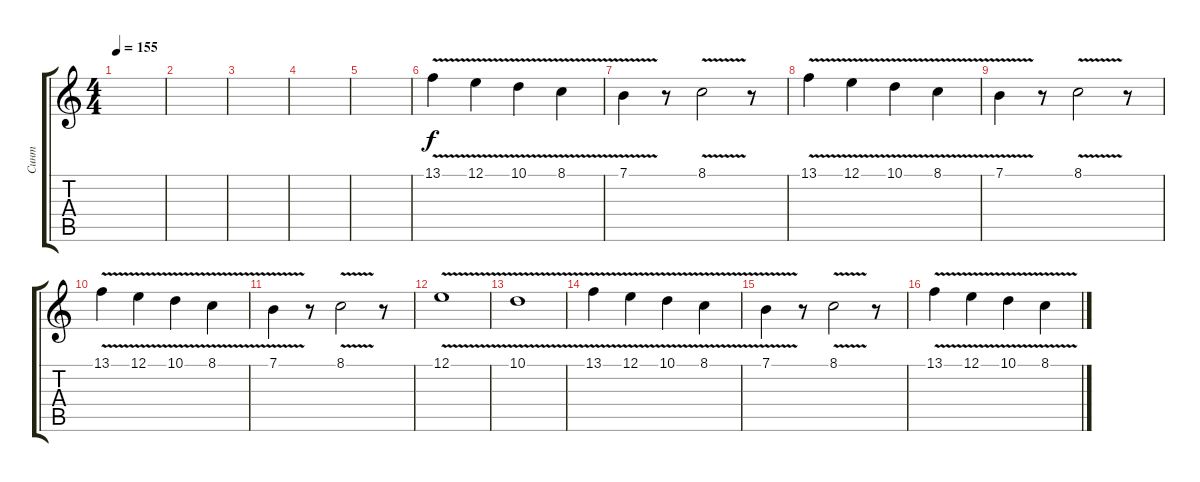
\track ("Синт" "Синт") {instrument fx5brightness}
\staff {score tabs}
\tuning (E4 B3 G3 D3 A2 E2) {hide}
\ts (4 4)
\tempo 155
\clef g2
\ks c
|
|
|
|
|
13.1{v}.4 12.1{v}.4 10.1{v}.4 8.1{v}.4 |
7.1{v}.4 r.8 8.1{v}.2 r.8 |
13.1{v}.4 12.1{v}.4 10.1{v}.4 8.1{v}.4 |
7.1{v}.4 r.8 8.1{v}.2 r.8 |
13.1{v}.4 12.1{v}.4 10.1{v}.4 8.1{v}.4 |
7.1{v}.4 r.8 8.1{v}.2 r.8 |
12.1{v}.1 |
10.1{v}.1 |
13.1{v}.4 12.1{v}.4 10.1{v}.4 8.1{v}.4 |
7.1{v}.4 r.8 8.1{v}.2 r.8 |
13.1{v}.4 12.1{v}.4 10.1{v}.4 8.1{v}.4
